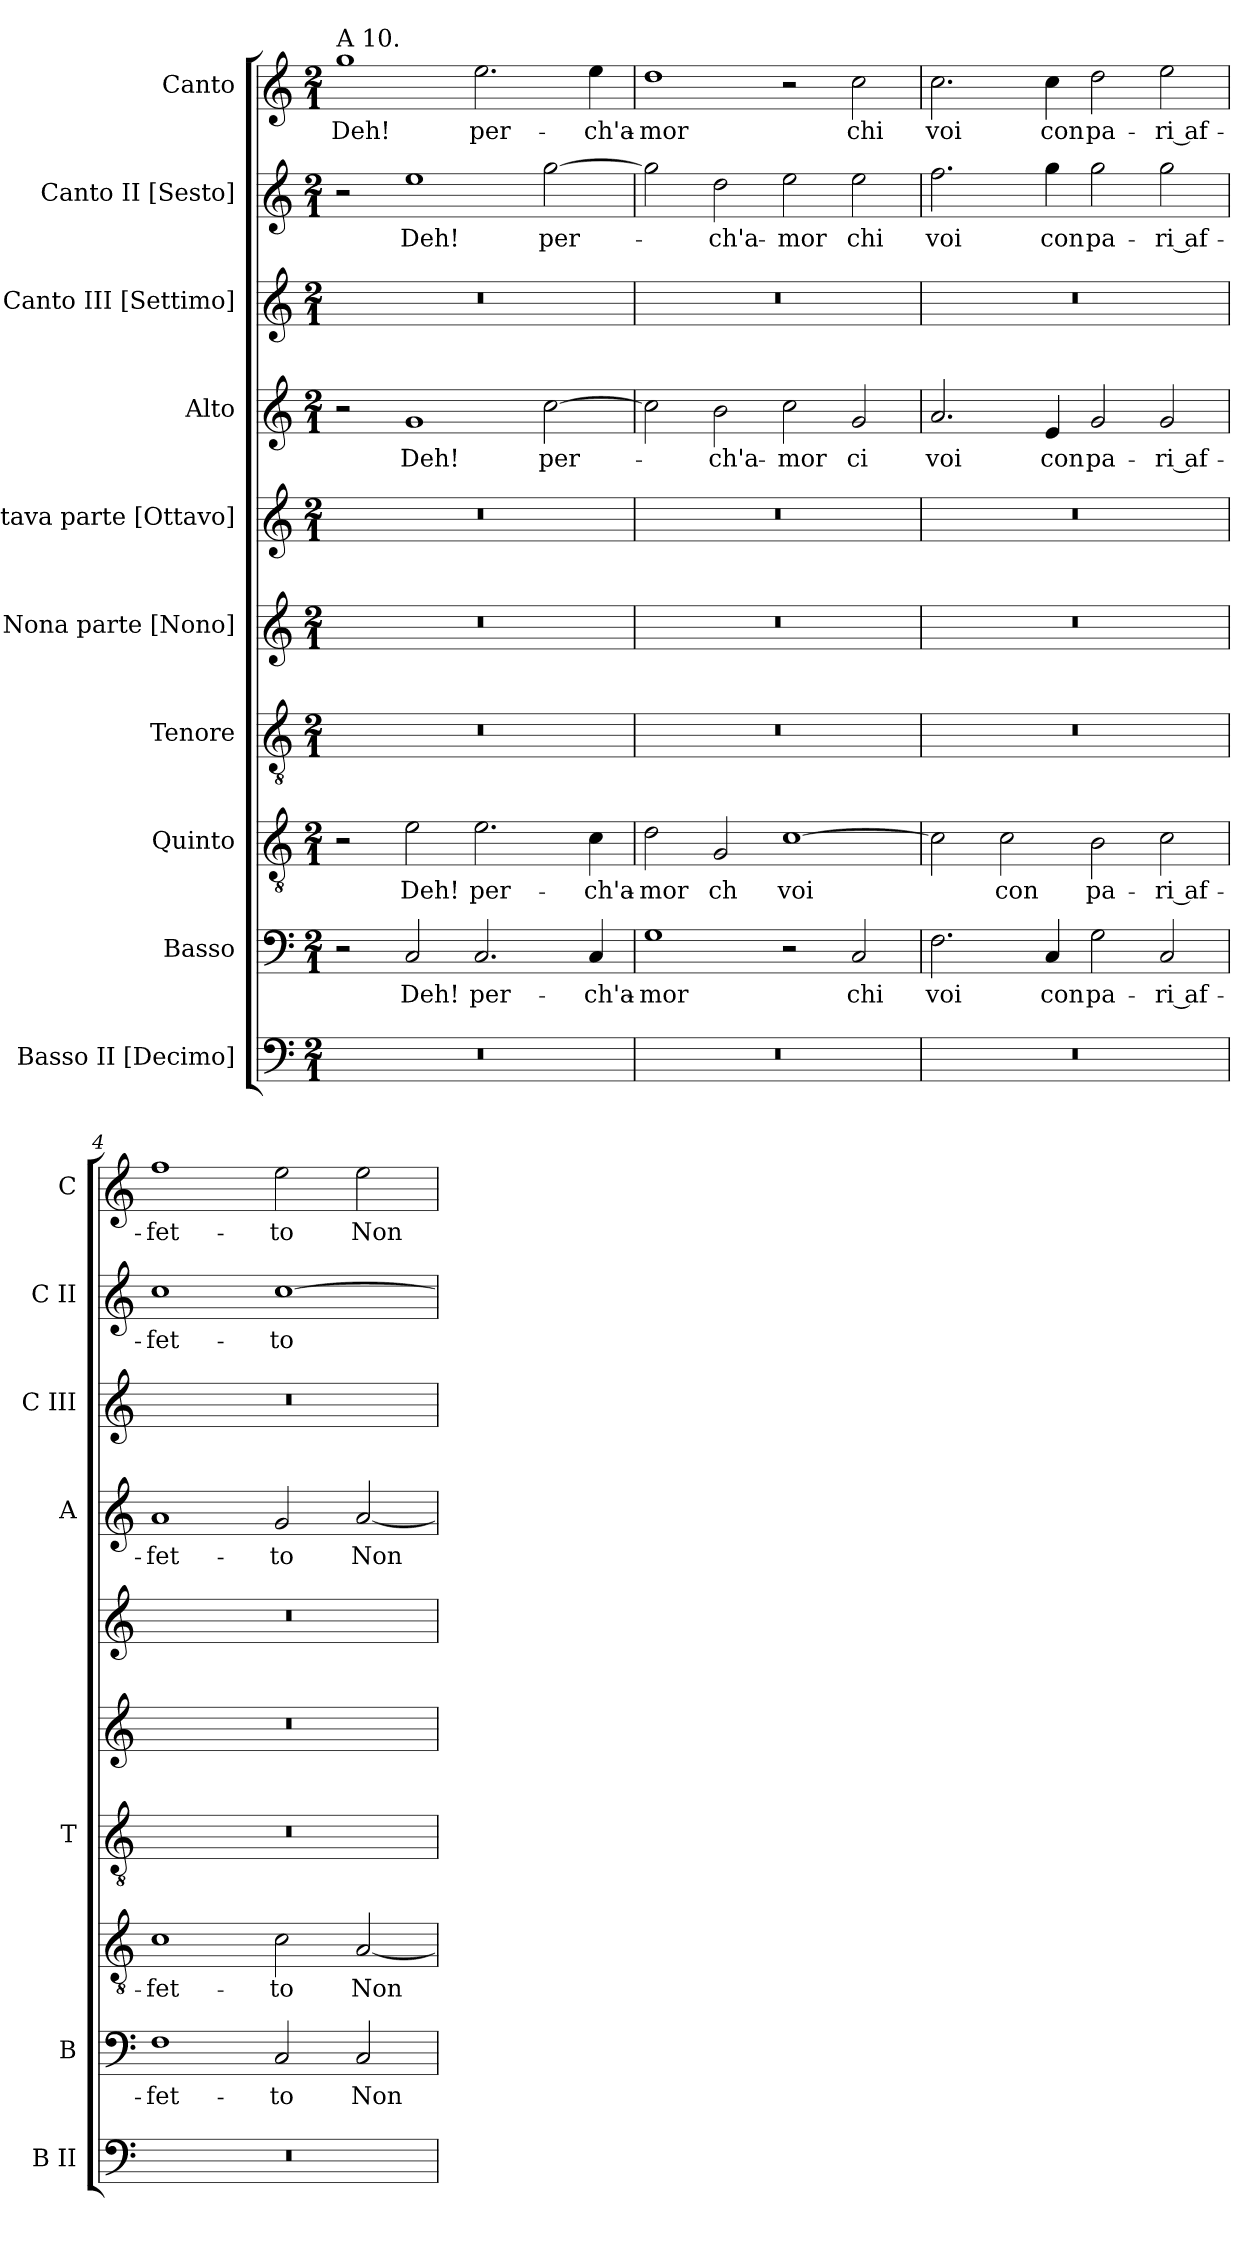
**kern	**kern	**text	**kern	**text	**kern	**kern	**kern	**kern	**text	**kern	**kern	**text	**kern	**text
*part10	*part9	*part9	*part8	*part8	*part7	*part6	*part5	*part4	*part4	*part3	*part2	*part2	*part1	*part1
*staff10	*staff9	*staff9	*staff8	*staff8	*staff7	*staff6	*staff5	*staff4	*staff4	*staff3	*staff2	*staff2	*staff1	*staff1
*I"Basso II [Decimo]	*I"Basso	*	*I"Quinto	*	*I"Tenore	*I"Nona parte [Nono]	*I"Ottava parte [Ottavo]	*I"Alto	*	*I"Canto III [Settimo]	*I"Canto II [Sesto]	*	*I"Canto	*
*I'B II	*I'B	*	*	*	*I'T	*	*	*I'A	*	*I'C III	*I'C II	*	*I'C	*
*clefF4	*clefF4	*	*clefGv2	*	*clefGv2	*clefG2	*clefG2	*clefG2	*	*clefG2	*clefG2	*	*clefG2	*
*k[]	*k[]	*	*k[]	*	*k[]	*k[]	*k[]	*k[]	*	*k[]	*k[]	*	*k[]	*
*C:	*C:	*	*C:	*	*C:	*C:	*C:	*C:	*	*C:	*C:	*	*C:	*
*M2/1	*M2/1	*	*M2/1	*	*M2/1	*M2/1	*M2/1	*M2/1	*	*M2/1	*M2/1	*	*M2/1	*
=1	=1	=1	=1	=1	=1	=1	=1	=1	=1	=1	=1	=1	=1	=1
!	!	!	!	!	!	!	!	!	!	!	!	!	!LO:TX:a:t=A 10.	!
0r	2r	.	2r	.	0r	0r	0r	2r	.	0r	2r	.	1gg	Deh!
.	2C	Deh!	2e	Deh!	.	.	.	1g	Deh!	.	1ee	Deh!	.	.
.	2.C	per-	2.e	per-	.	.	.	.	.	.	.	.	2.ee	per-
.	.	.	.	.	.	.	.	[2cc	per-	.	[2gg	per-	.	.
.	4C	-ch'a-	4c	-ch'a-	.	.	.	.	.	.	.	.	4ee	-ch'a-
=2	=2	=2	=2	=2	=2	=2	=2	=2	=2	=2	=2	=2	=2	=2
0r	1G	-mor	2d	-mor	0r	0r	0r	2cc]	.	0r	2gg]	.	1dd	-mor
.	.	.	2G	ch	.	.	.	2b	-ch'a-	.	2dd	-ch'a-	.	.
.	2r	.	[1c	voi	.	.	.	2cc	-mor	.	2ee	-mor	2r	.
.	2C	chi	.	.	.	.	.	2g	ci	.	2ee	chi	2cc	chi
=3	=3	=3	=3	=3	=3	=3	=3	=3	=3	=3	=3	=3	=3	=3
0r	2.F	voi	2c]	.	0r	0r	0r	2.a	voi	0r	2.ff	voi	2.cc	voi
.	.	.	2c	con	.	.	.	.	.	.	.	.	.	.
.	4C	con	.	.	.	.	.	4e	con	.	4gg	con	4cc	con
.	2G	pa-	2B	pa-	.	.	.	2g	pa-	.	2gg	pa-	2dd	pa-
.	2C	-ri af-	2c	-ri af-	.	.	.	2g	-ri af-	.	2gg	-ri af-	2ee	-ri af-
=4	=4	=4	=4	=4	=4	=4	=4	=4	=4	=4	=4	=4	=4	=4
0r	1F	-fet-	1c	-fet-	0r	0r	0r	1a	-fet-	0r	1cc	-fet-	1ff	-fet-
.	2C	-to	2c	-to	.	.	.	2g	-to	.	[1cc	-to	2ee	-to
.	2C	Non	[2A	Non	.	.	.	[2a	Non	.	.	.	2ee	Non
=	=	=	=	=	=	=	=	=	=	=	=	=	=	=
*-	*-	*-	*-	*-	*-	*-	*-	*-	*-	*-	*-	*-	*-	*-
